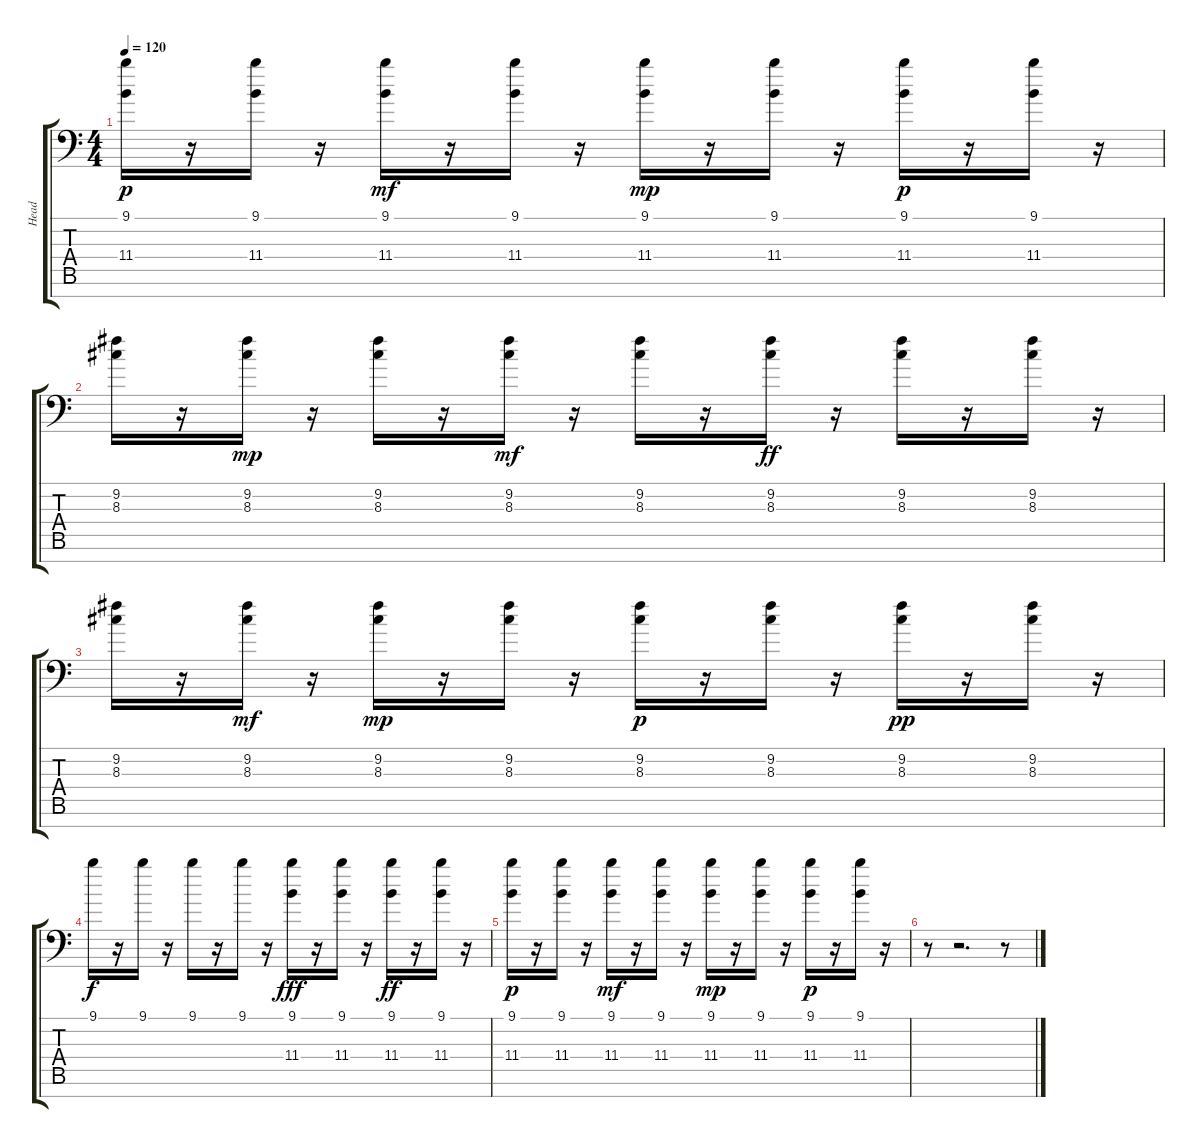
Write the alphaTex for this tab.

\track ("Head" "Head") {instrument overdrivenguitar}
\staff {score tabs}
\tuning (D4 A3 F3 C3 G2 D2 A1) {hide}
\ts (4 4)
\tempo 120
\clef f4
\ks c
(9.1 11.4).16{dy p} r.16 (9.1 11.4).16 r.16 (9.1 11.4).16{dy mf} r.16 (9.1 11.4).16 r.16 (9.1 11.4).16{dy mp} r.16 (9.1 11.4).16 r.16 (9.1 11.4).16{dy p} r.16 (9.1 11.4).16 r.16 |
(9.2 8.3).16 r.16 (9.2 8.3).16{dy mp} r.16 (9.2 8.3).16 r.16 (9.2 8.3).16{dy mf} r.16 (9.2 8.3).16 r.16 (9.2 8.3).16{dy ff} r.16 (9.2 8.3).16 r.16 (9.2 8.3).16 r.16 |
(9.2 8.3).16 r.16 (9.2 8.3).16{dy mf} r.16 (9.2 8.3).16{dy mp} r.16 (9.2 8.3).16 r.16 (9.2 8.3).16{dy p} r.16 (9.2 8.3).16 r.16 (9.2 8.3).16{dy pp} r.16 (9.2 8.3).16 r.16 |
9.1.16{dy f} r.16 9.1.16 r.16 9.1.16 r.16 9.1.16 r.16 (9.1 11.4).16{dy fff} r.16 (9.1 11.4).16 r.16 (9.1 11.4).16{dy ff} r.16 (9.1 11.4).16 r.16 |
(9.1 11.4).16{dy p} r.16 (9.1 11.4).16 r.16 (9.1 11.4).16{dy mf} r.16 (9.1 11.4).16 r.16 (9.1 11.4).16{dy mp} r.16 (9.1 11.4).16 r.16 (9.1 11.4).16{dy p} r.16 (9.1 11.4).16 r.16 |
r.8 r.2{d} r.8
